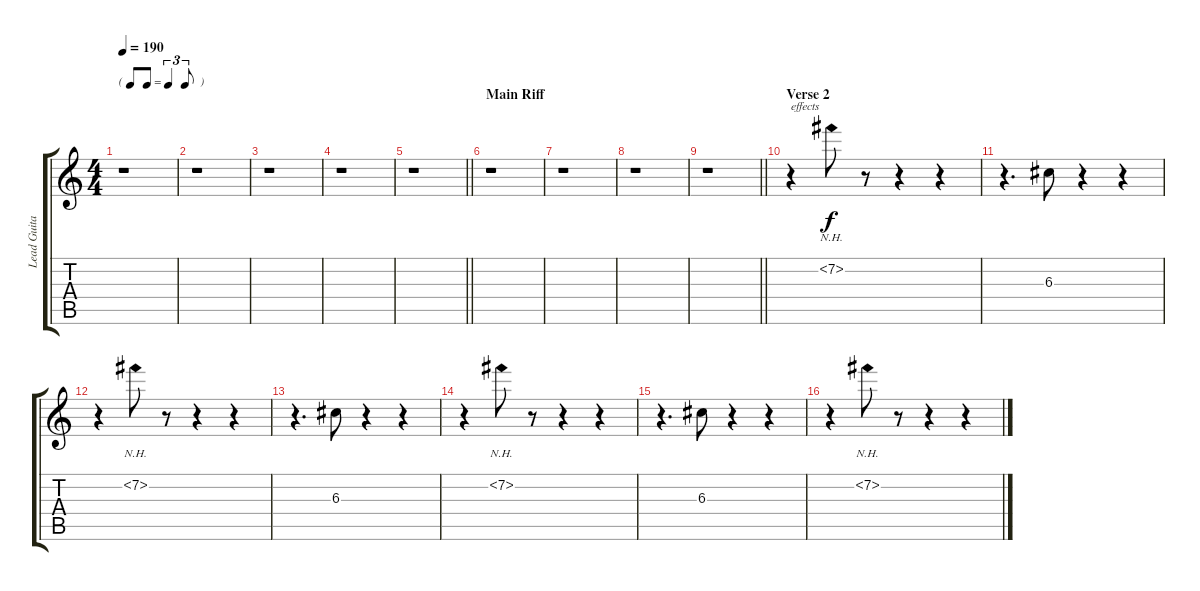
\track ("Lead Guitar" "Lead Guita") {instrument overdrivenguitar}
\staff {score tabs}
\tuning (E4 B3 G3 D3 A2 E2) {hide}
\ts (4 4)
\tf triplet8th
\tempo 190
\clef g2
\ks c
r.1{dy f} |
r.1 |
r.1 |
r.1 |
\barLineRight lightlight
r.1 |
\section ("" "Main Riff")
r.1 |
r.1 |
r.1 |
\barLineRight lightlight
r.1 |
\section ("" "Verse 2")
r.4{txt "effects" volume 16 instrument pad6metallic} 7.2{nh}.8 r.8 r.4 r.4 |
r.4{d} 6.3.8 r.4 r.4 |
r.4 7.2{nh}.8 r.8 r.4 r.4 |
r.4{d} 6.3.8 r.4 r.4 |
r.4 7.2{nh}.8 r.8 r.4 r.4 |
r.4{d} 6.3.8 r.4 r.4 |
r.4 7.2{nh}.8 r.8 r.4 r.4
